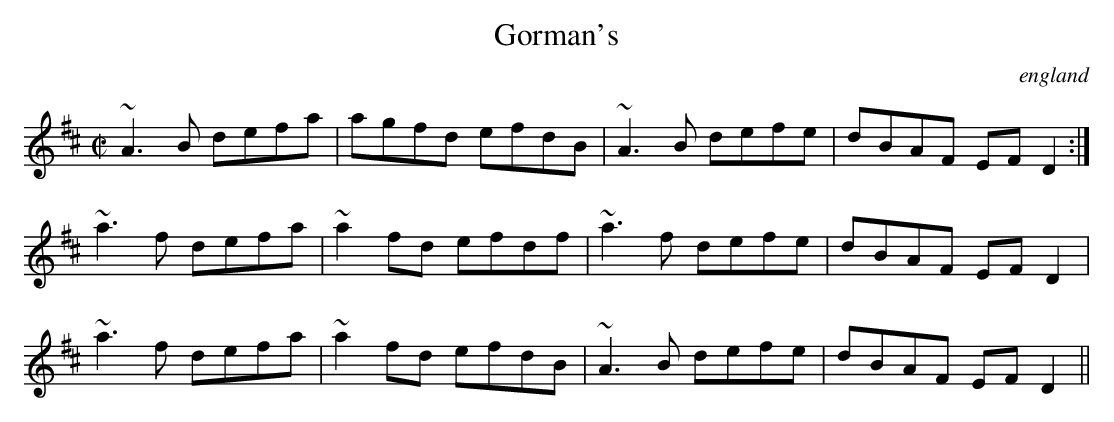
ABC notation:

X:1
T:Gorman's
O:england
M:C|
K:D
~A3B defa|agfd efdB|~A3B defe|dBAF EFD2:|
~a3f defa|~a2fd efdf|~a3f defe|dBAF EFD2|
~a3f defa|~a2fd efdB|~A3B defe|dBAF EFD2||
